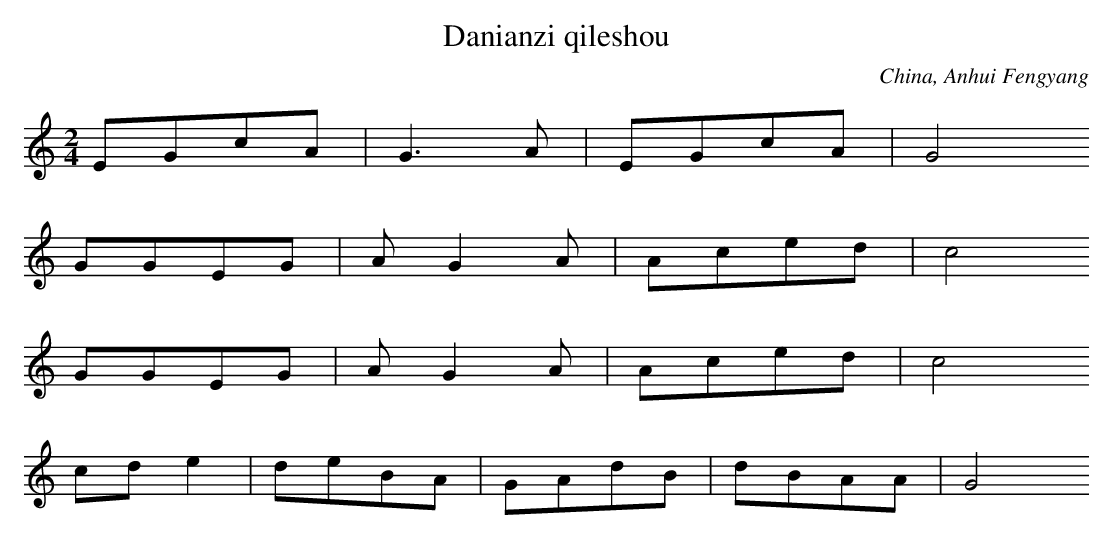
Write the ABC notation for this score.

X:1
T: Danianzi qileshou
O: China, Anhui Fengyang
M: 2/4
L: 1/16
K: C
E2G2c2A2 | G6A2 | E2G2c2A2 | G8
G2G2E2G2 | A2G4A2 | A2c2e2d2 | c8
G2G2E2G2 | A2G4A2 | A2c2e2d2 | c8
c2d2e4 | d2e2B2A2 | G2A2d2B2 | d2B2A2A2 | G8
